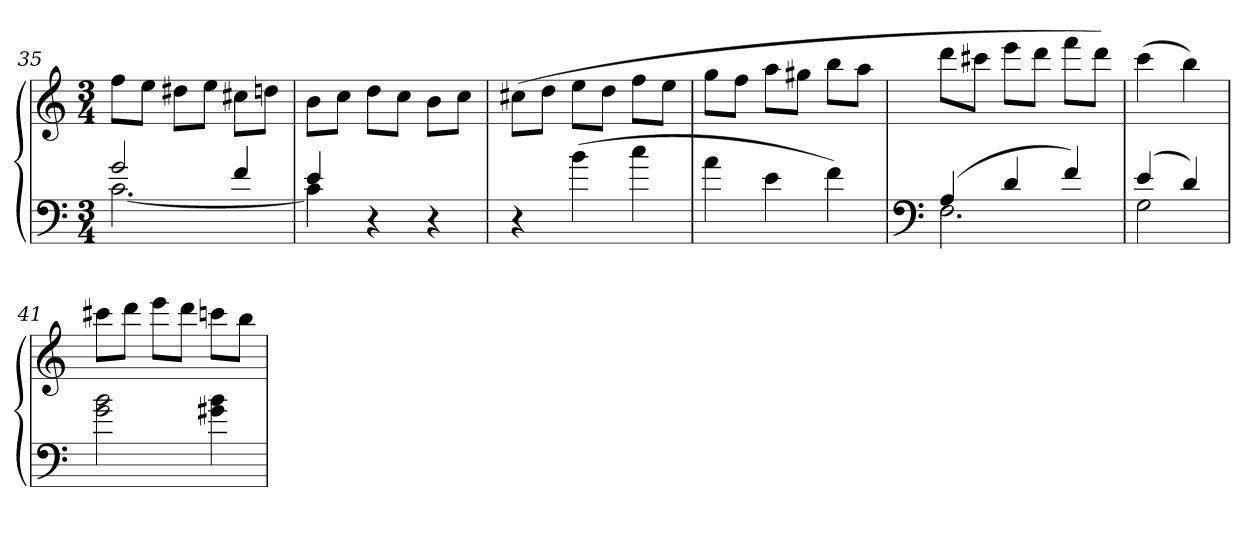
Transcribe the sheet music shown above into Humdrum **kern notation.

**kern	**kern
*part1	*part1
*staff2	*staff1
*clefF4	*clefG2
*k[]	*k[]
*C:	*C:
*M3/4	*M3/4
=35	=35
*^	*
2g	[2.c	8ffL
.	.	8eeJ
.	.	8dd#XL
.	.	8eeJ
4f	.	8cc#XL
.	.	8ddnJ
=36	=36	=36
4e	4c]	8bL
.	.	8ccJ
4r	2ryy	8ddL
.	.	8ccJ
4r	.	8bL
.	.	8ccJ
*v	*v	*
=37	=37
4r	(8cc#XL
.	8ddJ
(4b	8eeL
.	8ddJ
4cc	8ffL
.	8eeJ
=38	=38
4a	8ggL
.	8ffJ
4e	8aaL
.	8gg#XJ
4f)	8bbL
.	8aaJ
=39	=39
*clefF4	*
*^	*
(4A	2.F	8dddL
.	.	8ccc#XJ
4d	.	8eeeL
.	.	8dddJ
4f)	.	8fffL
.	.	8dddJ)
=40	=40	=40
(4e	2G	(4ccc
4d)	.	4bb)
*v	*v	*
=41	=41
2g 2b	8ccc#XL
.	8dddJ
.	8eeeL
.	8dddJ
4g#X 4b	8cccnL
.	8bbJ
=	=
*-	*-
